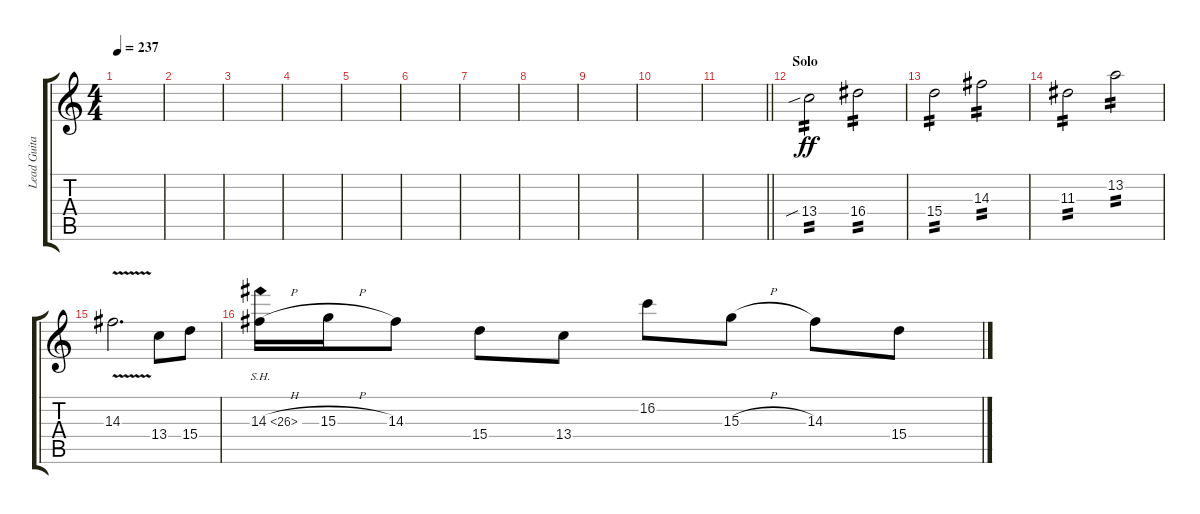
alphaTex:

\track ("Lead Guitar" "Lead Guita") {instrument overdrivenguitar}
\staff {score tabs}
\tuning (Db4 Ab3 E3 B2 Gb2 B1) {hide}
\ts (4 4)
\tempo 237
\clef g2
\ks c
|
|
|
|
|
|
|
|
|
|
\barLineRight lightlight
|
\section ("" "Solo")
13.4{sib}.2{tp 2 dy ff volume 16} 16.4.2{tp 2} |
15.4.2{tp 2} 14.3.2{tp 2} |
11.3.2{tp 2} 13.2.2{tp 2} |
14.3{v}.2{d} 13.4.8 15.4.8 |
14.3{sh 12 h}.16 15.3{h}.16 14.3.8 15.4.8 13.4.8 16.2.8 15.3{h}.8 14.3.8 15.4.8
